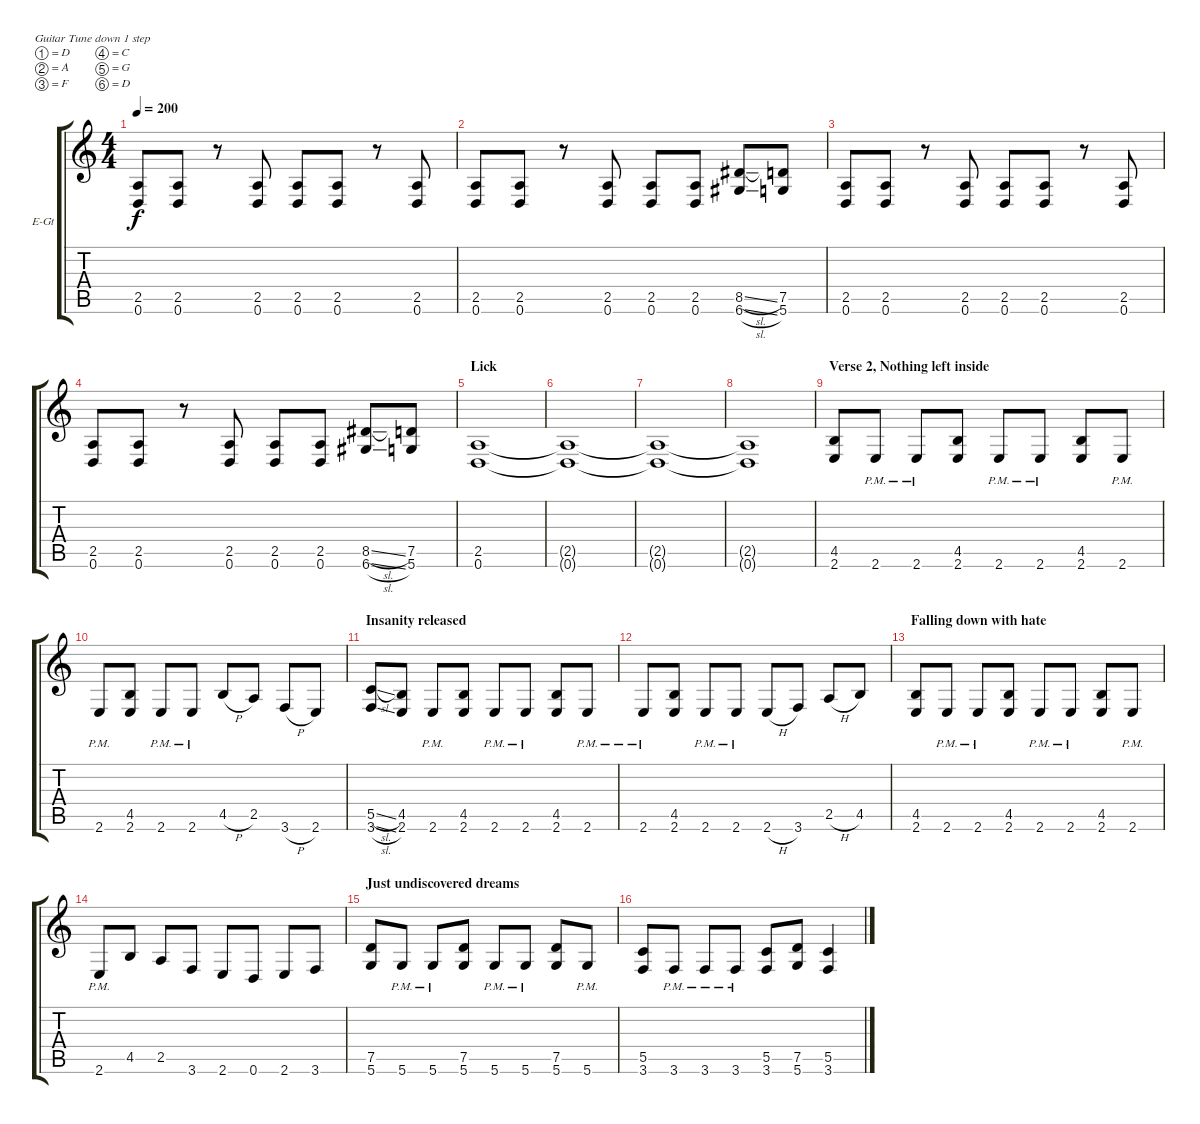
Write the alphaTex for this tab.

\defaultSystemsLayout 4
\bracketExtendMode groupsimilarinstruments
\firstSystemTrackNameOrientation horizontal
\otherSystemsTrackNameOrientation horizontal
\track ("Bernd Kost I" "E-Gt") {instrument distortionguitar}
\staff {score tabs}
\tuning (D4 A3 F3 C3 G2 D2)
\ts (4 4)
\tempo 200
\clef g2
\ks c
(2.5 0.6).8{dy f} (2.5 0.6).8 r.8 (2.5 0.6).8 (0.6 2.5).8 (2.5 0.6).8 r.8 (2.5 0.6).8 |
(2.5 0.6).8 (2.5 0.6).8 r.8 (2.5 0.6).8 (0.6 2.5).8 (2.5 0.6).8 (6.6{sl} 8.5{sl}).8 (7.5 5.6).8 |
(2.5 0.6).8 (2.5 0.6).8 r.8 (2.5 0.6).8 (0.6 2.5).8 (2.5 0.6).8 r.8 (2.5 0.6).8 |
(2.5 0.6).8 (2.5 0.6).8 r.8 (2.5 0.6).8 (0.6 2.5).8 (2.5 0.6).8 (6.6{sl} 8.5{sl}).8 (7.5 5.6).8 |
\section ("" "Lick")
(2.5 0.6).1 |
(0.6{t} 2.5{t}).1 |
(2.5{t} 0.6{t}).1 |
(0.6{t} 2.5{t}).1 |
\section ("" "Verse 2, Nothing left inside")
(2.6 4.5).8 2.6{pm}.8 2.6{pm}.8 (2.6 4.5).8 2.6{pm}.8 2.6{pm}.8 (2.6 4.5).8 2.6{pm}.8 |
2.6{pm}.8 (2.6 4.5).8 2.6{pm}.8 2.6{pm}.8 4.5{h}.8 2.5.8 3.6{h}.8 2.6.8 |
\section ("" "Insanity released")
(3.6{sl} 5.5{sl}).8 (4.5 2.6).8 2.6{pm}.8 (2.6 4.5).8 2.6{pm}.8 2.6{pm}.8 (2.6 4.5).8 2.6{pm}.8 |
2.6{pm}.8 (2.6 4.5).8 2.6{pm}.8 2.6{pm}.8 2.6{h}.8 3.6.8 2.5{h}.8 4.5.8 |
\section ("" "Falling down with hate")
(2.6 4.5).8 2.6{pm}.8 2.6{pm}.8 (2.6 4.5).8 2.6{pm}.8 2.6{pm}.8 (2.6 4.5).8 2.6{pm}.8 |
2.6{pm}.8 4.5.8 2.5.8 3.6.8 2.6.8 0.6.8 2.6.8 3.6.8 |
\section ("" "Just undiscovered dreams")
(5.6 7.5).8 5.6{pm}.8 5.6{pm}.8 (5.6 7.5).8 5.6{pm}.8 5.6{pm}.8 (5.6 7.5).8 5.6{pm}.8 |
(3.6 5.5).8 3.6{pm}.8 3.6{pm}.8 3.6{pm}.8 (3.6 5.5).8 (5.6 7.5).8 (3.6 5.5).4
